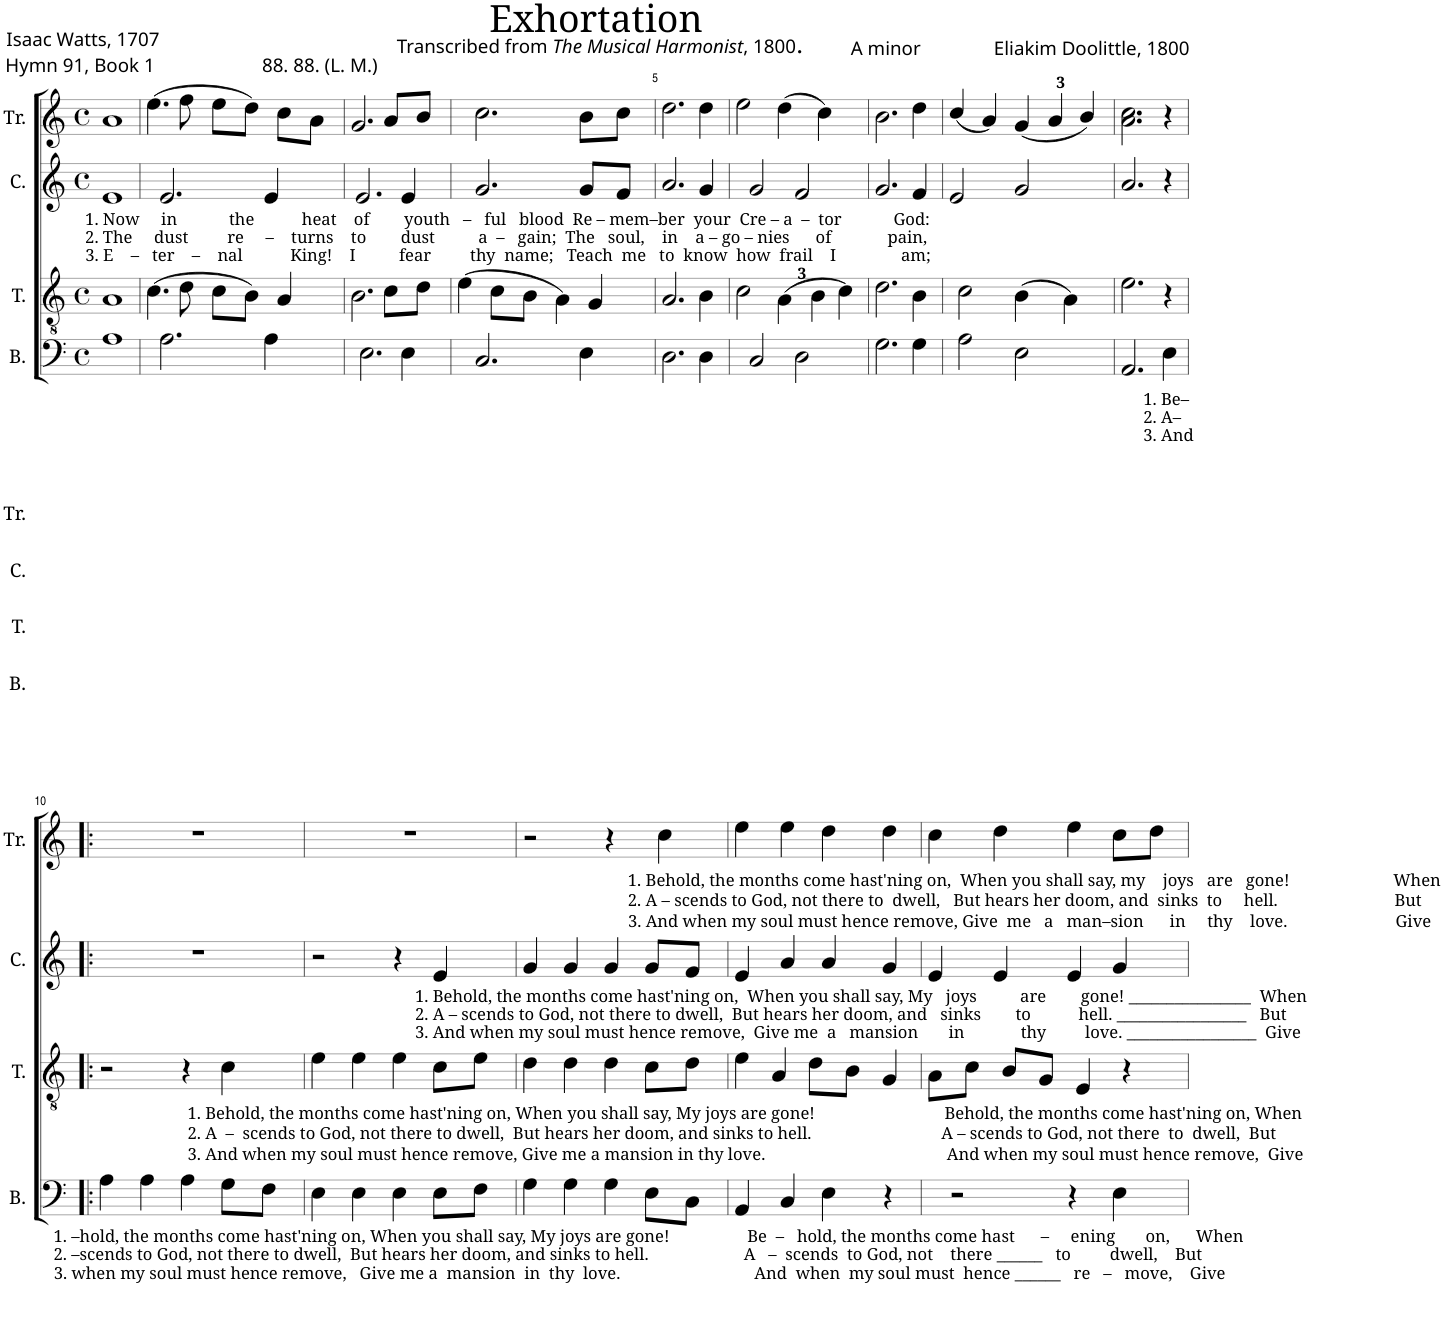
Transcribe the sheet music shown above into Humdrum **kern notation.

**kern	**kern	**kern	**kern
*part4	*part3	*part2	*part1
*staff4	*staff3	*staff2	*staff1
*I"B.	*I"T.	*I"C.	*I"Tr.
*I'B.	*I'T.	*I'C.	*I'Tr.
*clefF4	*clefGv2	*clefG2	*clefG2
*k[]	*k[]	*k[]	*k[]
*M4/4	*M4/4	*M4/4	*M4/4
*met(c)	*met(c)	*met(c)	*met(c)
=1	=1	=1	=1
!	!	!LO:TX:b:t=1. Now     in            the           heat    of        youth   –   ful   blood  Re – mem–ber  your  Cre – a  –  tor            God&colon;	!
!	!	!LO:TX:b:t=2. The     dust         re     –    turns    to        dust          a  –   gain;  The   soul,    in    a – go – nies      of             pain,	!
!	!	!LO:TX:b:t=3. E    –   ter    –    nal           King!    I          fear         thy  name;   Teach  me   to  know  how  frail    I               am;	!
1A!	1A!	1e!	1a!
=2	=2	=2	=2
2.A!\	(4.c!\	2.e!/	(4.ee!\
.	8d!\	.	8ff!\
.	8c!\L	.	8ee!\L
.	8B!\J)	.	8dd!\J)
4A!\	4A!/	4e!/	8cc!\L
.	.	.	8a!\J
=3	=3	=3	=3
2.E!\	2.B!\	2.e!/	2.g!/
4E!\	8c!\L	4e!/	8a!/L
.	8d!\J	.	8b!/J
=4	=4	=4	=4
2.C!/	(4e!\	2.g!/	2.cc!\
.	8c!\L	.	.
.	8B!\J	.	.
.	4A!\)	.	.
4E!\	4G!/	8g!/L	8b!\L
.	.	8f!/J	8cc!\J
=5	=5	=5	=5
2.D!\	2.A!/	2.a!/	2.dd!\
4D!\	4B!\	4g!/	4dd!\
=6	=6	=6	=6
2C!/	2c!\	2g!/	2ee!\
*	*Xbrackettup	*	*
2D!\	(6A!\	2f!/	(4dd!\
.	6B!\	.	.
.	.	.	4cc!\)
.	6c!\)	.	.
=7	=7	=7	=7
2.G!\	2.d!\	2.g!/	2.b!\
4G!\	4B!\	4f!/	4dd!\
=8	=8	=8	=8
2A!\	2c!\	2e!/	(4cc!/
.	.	.	4a!/)
*	*	*	*Xbrackettup
2E!\	(4B!\	2g!/	(6g!/
.	.	.	6a!/
.	4A!\)	.	.
.	.	.	6b!/)
=9	=9	=9	=9
2.AA!/	2.e!\	2.a!/	2.a!\ 2.cc!\
!LO:TX:b:t=1. Be–	!	!	!
!LO:TX:b:t=2. A–	!	!	!
!LO:TX:b:t=3. And	!	!	!
4E!\	4r	4r	4r
!!LO:LB:g=z
=10!|:	=10!|:	=10!|:	=10!|:
!LO:TX:b:t=1. –hold, the months come hast'ning on, When you shall say, My joys are gone!                  Be  –   hold, the months come hast      –     ening       on,      When	!	!	!
!LO:TX:b:t=2. –scends to God, not there to dwell,  But hears her doom, and sinks to hell.                      A   –  scends  to God, not    there ______   to         dwell,    But	!	!	!
!LO:TX:b:t=3. when my soul must hence remove,   Give me a  mansion  in  thy  love.                               And  when  my soul must  hence ______   re   –   move,    Give	!	!	!
4A!\	2r	1r	1r
4A!\	.	.	.
4A!\	4r	.	.
!	!LO:TX:b:t=1. Behold, the months come hast'ning on, When you shall say, My joys are gone!                              Behold, the months come hast'ning on, When	!	!
!	!LO:TX:b:t=2. A  –  scends to God, not there to dwell,  But hears her doom, and sinks to hell.                              A – scends to God, not there  to  dwell,  But	!	!
!	!LO:TX:b:t=3. And when my soul must hence remove, Give me a mansion in thy love.                                          And when my soul must hence remove,  Give	!	!
8G!\L	4c!\	.	.
8F!\J	.	.	.
=11	=11	=11	=11
4E!\	4e!\	2r	1r
4E!\	4e!\	.	.
4E!\	4e!\	4r	.
!	!	!LO:TX:b:t=1. Behold, the months come hast'ning on,  When you shall say, My   joys          are        gone! ________________  When	!
!	!	!LO:TX:b:t=2. A – scends to God, not there to dwell,  But hears her doom, and   sinks        to           hell. _________________   But	!
!	!	!LO:TX:b:t=3. And when my soul must hence remove,  Give me  a   mansion       in             thy         love. _________________  Give	!
8E!\L	8c!\L	4e!/	.
8F!\J	8e!\J	.	.
=12	=12	=12	=12
4G!\	4d!\	4g!/	2r
4G!\	4d!\	4g!/	.
4G!\	4d!\	4g!/	4r
!	!	!	!LO:TX:b:t=1. Behold, the months come hast'ning on,  When you shall say, my    joys   are   gone!                        When
!	!	!	!LO:TX:b:t=2. A – scends to God, not there to  dwell,   But hears her doom, and  sinks  to     hell.                           But
!	!	!	!LO:TX:b:t=3. And when my soul must hence remove, Give  me   a   man–sion      in     thy    love.                         Give
8E!\L	8c!\L	8g!/L	4cc!\
8C!\J	8d!\J	8f!/J	.
=13	=13	=13	=13
4AA!/	4e!\	4e!/	4ee!\
4C!/	4A!/	4a!/	4ee!\
4E!\	8d!\L	4a!/	4dd!\
.	8B!\J	.	.
4r	4G!/	4g!/	4dd!\
=14	=14	=14	=14
2r	8A!\L	4e!/	4cc!\
.	8c!\J	.	.
.	8B!/L	4e!/	4dd!\
.	8G!/J	.	.
4r	4E!/	4e!/	4ee!\
4E!\	4r	4g!/	8cc!\L
.	.	.	8dd!\J
=	=	=	=
*-	*-	*-	*-
